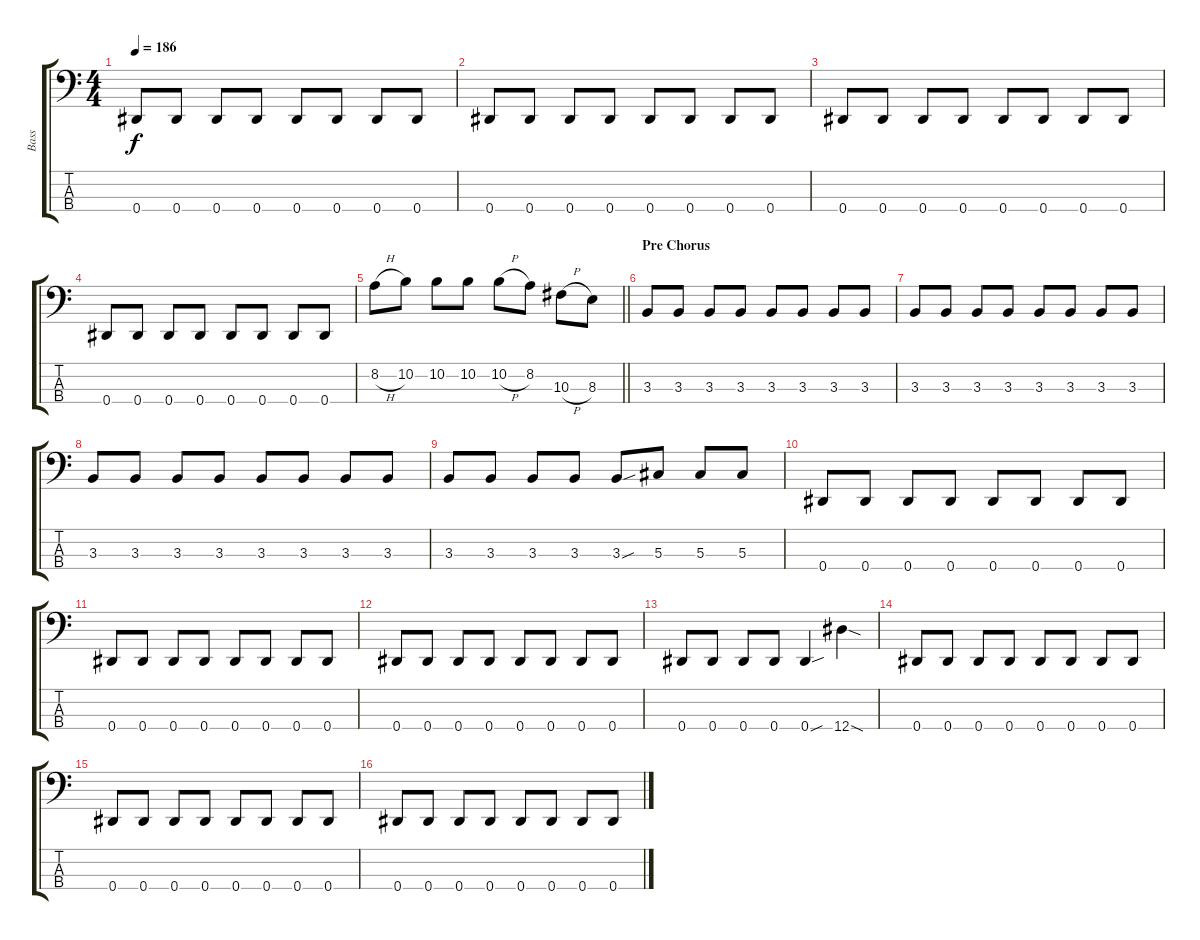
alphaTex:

\track ("Bass" "Bass") {instrument electricbassfinger}
\staff {score tabs}
\tuning (Gb2 Db2 Ab1 Eb1) {hide}
\ts (4 4)
\tempo 186
\clef f4
\ks c
0.4.8{dy f} 0.4.8 0.4.8 0.4.8 0.4.8 0.4.8 0.4.8 0.4.8 |
0.4.8 0.4.8 0.4.8 0.4.8 0.4.8 0.4.8 0.4.8 0.4.8 |
0.4.8 0.4.8 0.4.8 0.4.8 0.4.8 0.4.8 0.4.8 0.4.8 |
0.4.8 0.4.8 0.4.8 0.4.8 0.4.8 0.4.8 0.4.8 0.4.8 |
\barLineRight lightlight
8.2{h}.8 10.2.8 10.2.8 10.2.8 10.2{h}.8 8.2.8 10.3{h}.8 8.3.8 |
\section ("" "Pre Chorus")
3.3.8 3.3.8 3.3.8 3.3.8 3.3.8 3.3.8 3.3.8 3.3.8 |
3.3.8 3.3.8 3.3.8 3.3.8 3.3.8 3.3.8 3.3.8 3.3.8 |
3.3.8 3.3.8 3.3.8 3.3.8 3.3.8 3.3.8 3.3.8 3.3.8 |
3.3.8 3.3.8 3.3.8 3.3.8 3.3{sou}.8 5.3.8 5.3.8 5.3.8 |
0.4.8 0.4.8 0.4.8 0.4.8 0.4.8 0.4.8 0.4.8 0.4.8 |
0.4.8 0.4.8 0.4.8 0.4.8 0.4.8 0.4.8 0.4.8 0.4.8 |
0.4.8 0.4.8 0.4.8 0.4.8 0.4.8 0.4.8 0.4.8 0.4.8 |
0.4.8 0.4.8 0.4.8 0.4.8 0.4{sou}.4 12.4{sod}.4 |
0.4.8 0.4.8 0.4.8 0.4.8 0.4.8 0.4.8 0.4.8 0.4.8 |
0.4.8 0.4.8 0.4.8 0.4.8 0.4.8 0.4.8 0.4.8 0.4.8 |
0.4.8 0.4.8 0.4.8 0.4.8 0.4.8 0.4.8 0.4.8 0.4.8
